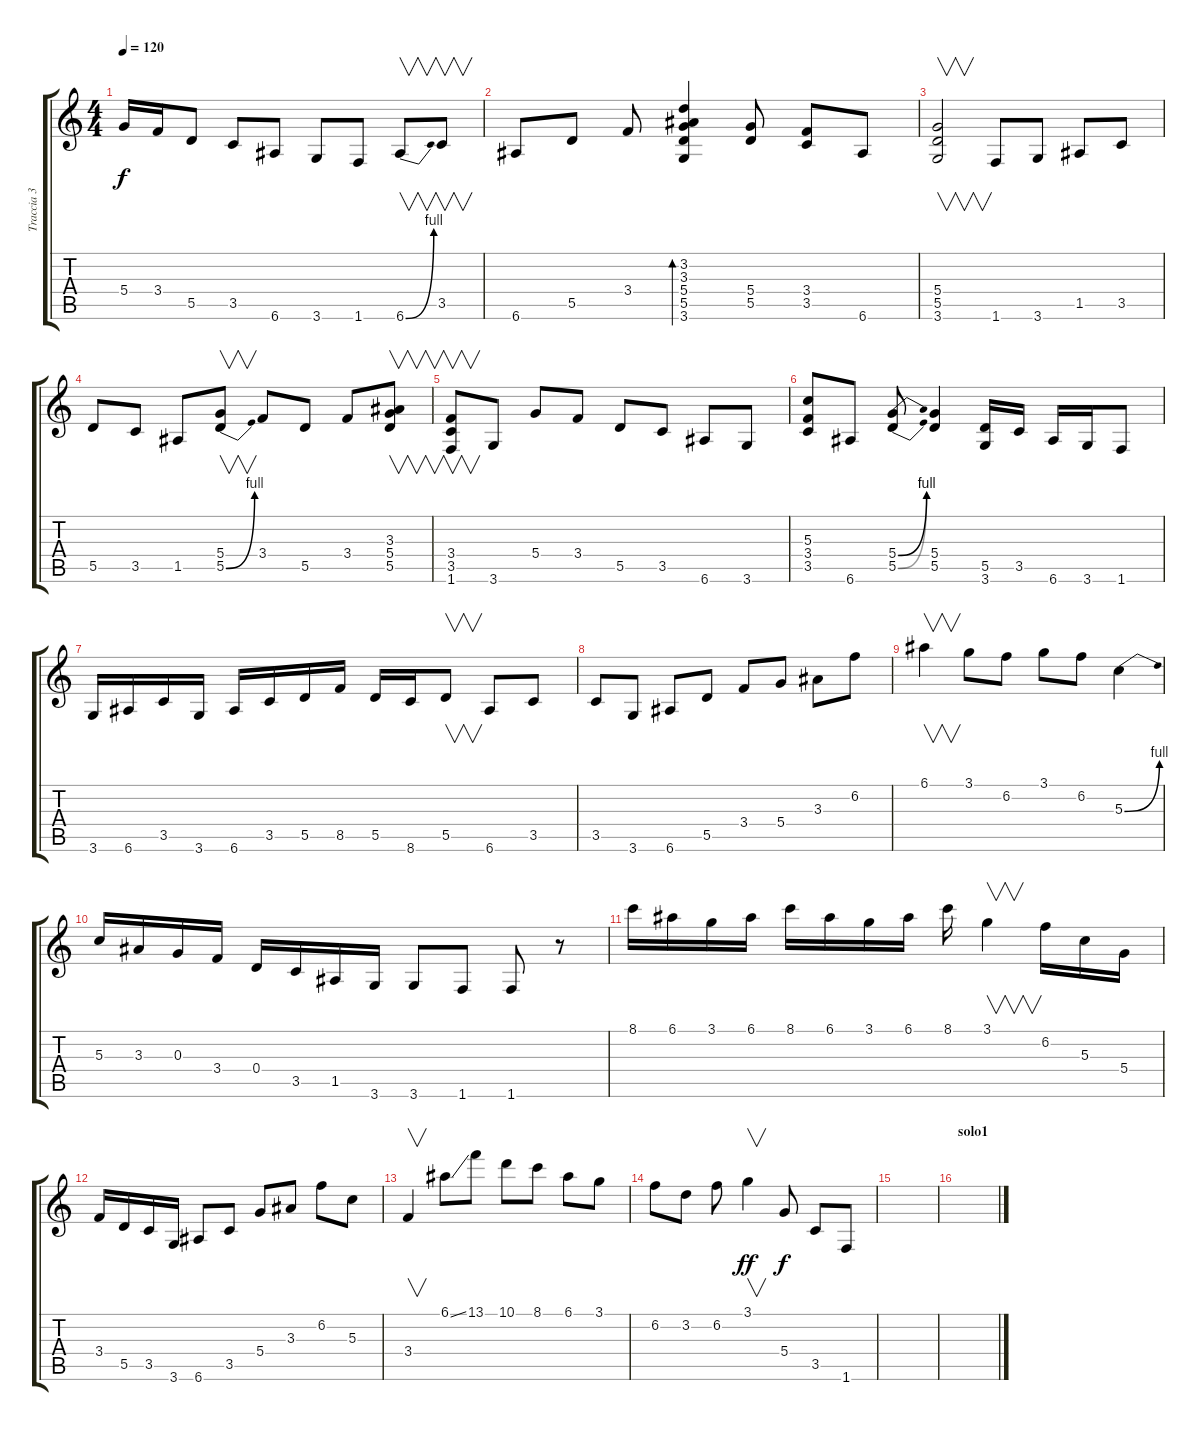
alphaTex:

\track ("Traccia 3" "Traccia 3") {instrument acousticguitarnylon}
\staff {score tabs}
\tuning (E4 B3 G3 D3 A2 E2) {hide}
\ts (4 4)
\tempo 120
\clef g2
\ks c
5.4.16{dy f} 3.4.16 5.5.8 3.5.8 6.6.8 3.6.8 1.6.8 6.6{be (bend 0 0 60 4)}.8{v} 3.5.8{v} |
6.6.8 5.5.8 3.4.8 (3.2 3.3 5.4 5.5 3.6).4{bd 30} (5.4 5.5).8 (3.4 3.5).8 6.6.8 |
(5.4 5.5 3.6).2{v} 1.6.8 3.6.8 1.5.8 3.5.8 |
5.5.8 3.5.8 1.5.8 (5.4 5.5{be (bend 0 0 60 4)}).8{v} 3.4.8 5.5.8 3.4.8 (3.3 5.4 5.5).8{v} |
(3.4 3.5 1.6).8{v} 3.6.8 5.4.8 3.4.8 5.5.8 3.5.8 6.6.8 3.6.8 |
(5.3 3.4 3.5).8 6.6.8 (5.4{be (bend 0 0 60 4)} 5.5{be (bend 0 0 60 4)}).8 (5.4 5.5).4 (5.5 3.6).16 3.5.16 6.6.16 3.6.16 1.6.8 |
3.6.16 6.6.16 3.5.16 3.6.16 6.6.16 3.5.16 5.5.16 8.5.16 5.5.16 8.6.16 5.5.8{v} 6.6.8 3.5.8 |
3.5.8 3.6.8 6.6.8 5.5.8 3.4.8 5.4.8 3.3.8 6.2.8 |
6.1.4{v} 3.1.8 6.2.8 3.1.8 6.2.8 5.3{be (bend 0 0 60 4)}.4 |
5.3.16 3.3.16 0.3.16 3.4.16 0.4.16 3.5.16 1.5.16 3.6.16 3.6.8 1.6.8 1.6.8 r.8 |
8.1.16 6.1.16 3.1.16 6.1.16 8.1.16 6.1.16 3.1.16 6.1.16 8.1.16 3.1.4{v} 6.2.16 5.3.16 5.4.16 |
3.4.16 5.5.16 3.5.16 3.6.16 6.6.8 3.5.8 5.4.8 3.3.8 6.2.8 5.3.8 |
3.4.4{v} 6.1{ss}.8 13.1.8 10.1.8 8.1.8 6.1.8 3.1.8 |
6.2.8 3.2.8 6.2.8 3.1.4{v dy ff} 5.4.8{dy f} 3.5.8 1.6.8 |
|
\section ("" "solo1")
